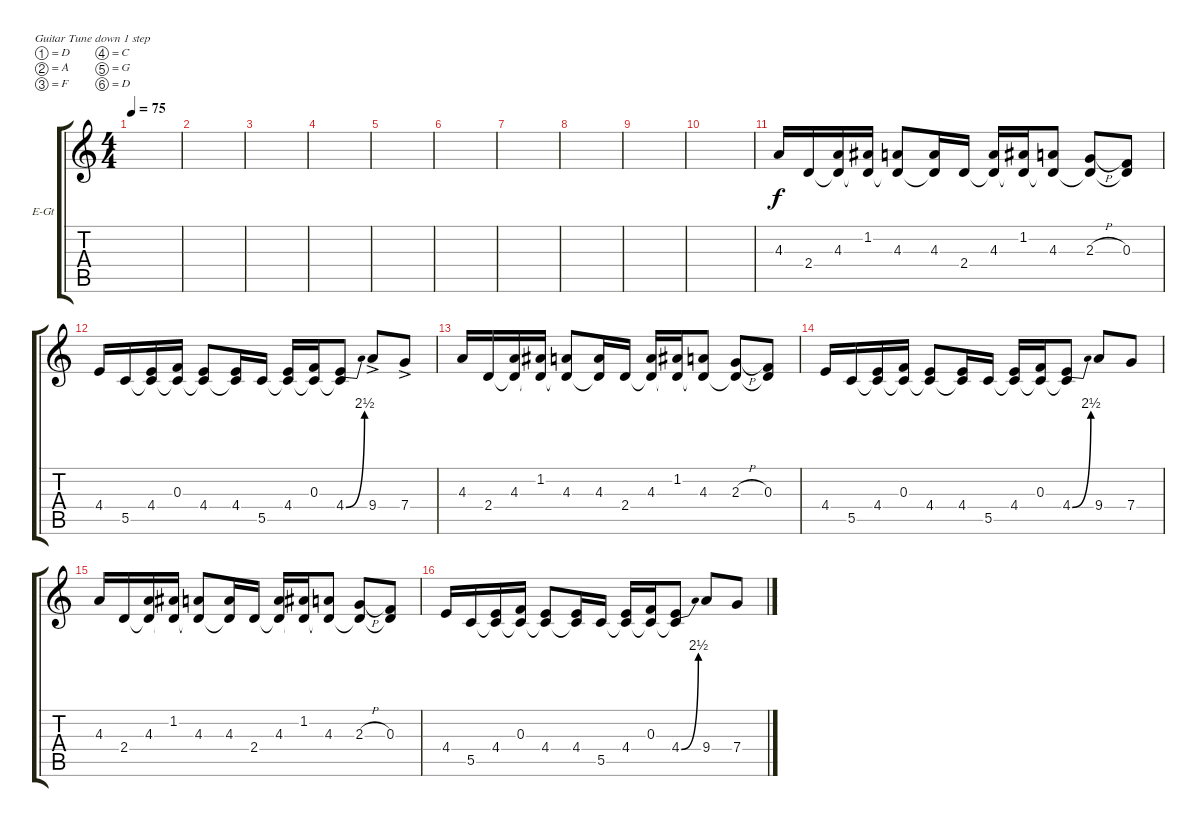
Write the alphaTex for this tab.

\defaultSystemsLayout 4
\bracketExtendMode groupsimilarinstruments
\firstSystemTrackNameOrientation horizontal
\otherSystemsTrackNameOrientation horizontal
\track ("Electric Guitar" "E-Gt") {instrument overdrivenguitar}
\staff {score tabs}
\tuning (D4 A3 F3 C3 G2 D2)
\ts (4 4)
\tempo 75
\clef g2
\ks c
|
|
|
|
|
|
|
|
|
|
4.3.16 2.4.16 (4.3 2.4{t}).16 (1.2 2.4{t}).16 (4.3 2.4{t}).8 (4.3 2.4{t}).16 2.4.16 (4.3 2.4{t}).16 (1.2 2.4{t}).16 (4.3 2.4{t}).8 (2.3{h} 2.4{t}).8 (0.3 2.4{t}).8 |
4.4.16 5.5.16 (4.4 5.5{t}).16 (0.3 5.5{t}).16 (4.4 5.5{t}).8 (4.4 5.5{t}).16 5.5.16 (4.4 5.5{t}).16 (0.3 5.5{t}).16 (4.4{be (bend 28.2 0 60 10)} 5.5{t}).8 9.4{ac}.8 7.4{ac}.8 |
4.3.16 2.4.16 (4.3 2.4{t}).16 (1.2 2.4{t}).16 (4.3 2.4{t}).8 (4.3 2.4{t}).16 2.4.16 (4.3 2.4{t}).16 (1.2 2.4{t}).16 (4.3 2.4{t}).8 (2.3{h} 2.4{t}).8 (0.3 2.4{t}).8 |
4.4.16 5.5.16 (4.4 5.5{t}).16 (0.3 5.5{t}).16 (4.4 5.5{t}).8 (4.4 5.5{t}).16 5.5.16 (4.4 5.5{t}).16 (0.3 5.5{t}).16 (4.4{be (bend 28.2 0 60 10)} 5.5{t}).8 9.4.8 7.4.8 |
4.3.16 2.4.16 (4.3 2.4{t}).16 (1.2 2.4{t}).16 (4.3 2.4{t}).8 (4.3 2.4{t}).16 2.4.16 (4.3 2.4{t}).16 (1.2 2.4{t}).16 (4.3 2.4{t}).8 (2.3{h} 2.4{t}).8 (0.3 2.4{t}).8 |
4.4.16 5.5.16 (4.4 5.5{t}).16 (0.3 5.5{t}).16 (4.4 5.5{t}).8 (4.4 5.5{t}).16 5.5.16 (4.4 5.5{t}).16 (0.3 5.5{t}).16 (4.4{be (bend 28.2 0 60 10)} 5.5{t}).8 9.4.8 7.4.8
